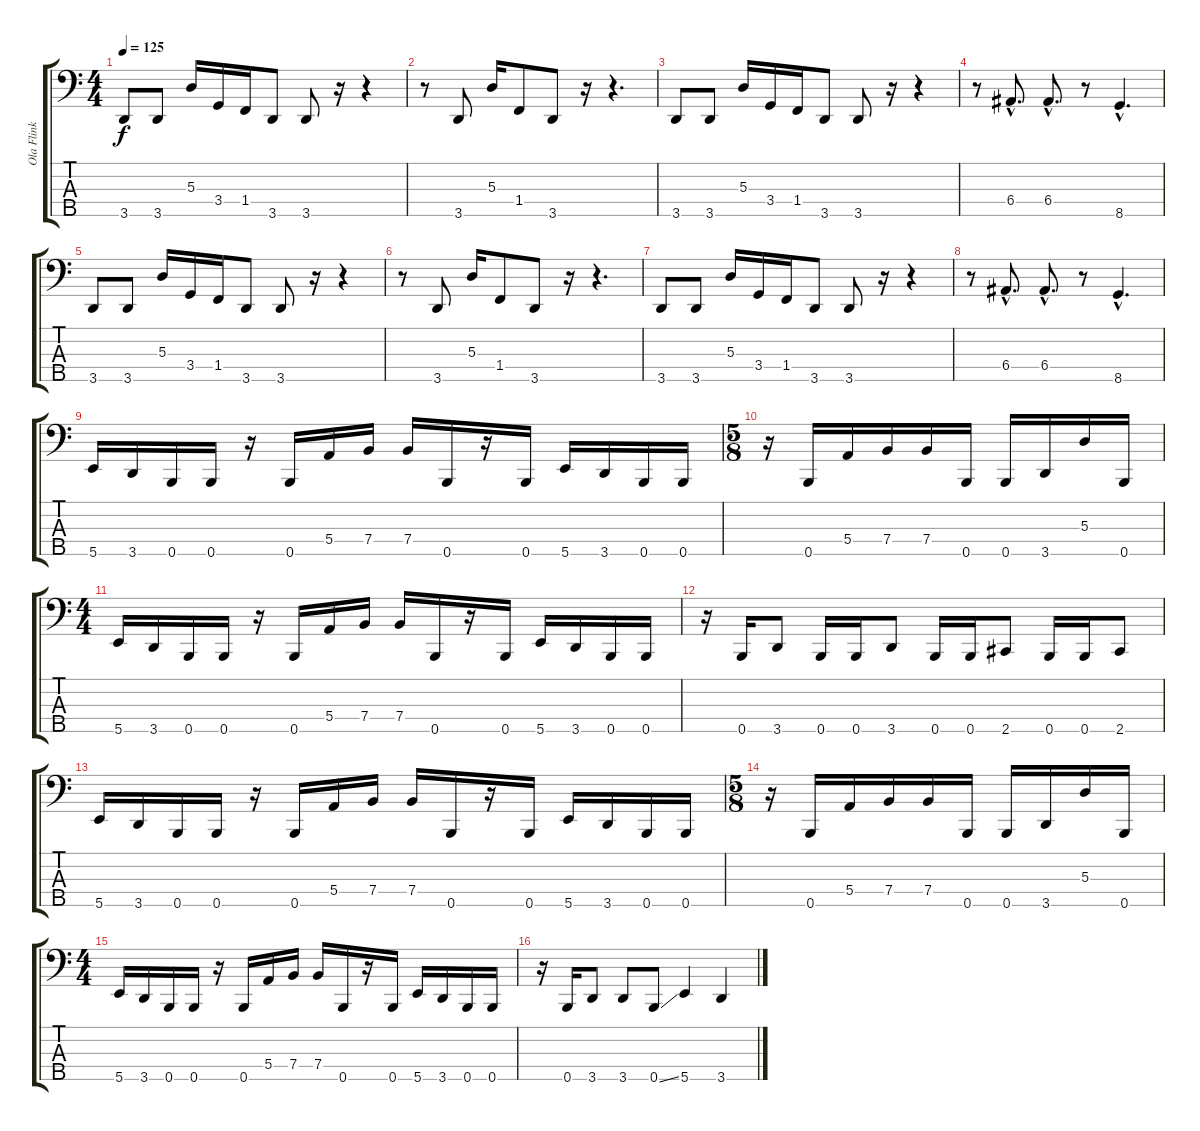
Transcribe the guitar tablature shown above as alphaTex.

\track ("Ola Flink" "Ola Flink") {instrument electricbasspick}
\staff {score tabs}
\tuning (G2 D2 A1 E1 B0) {hide}
\ts (4 4)
\tempo 125
\clef f4
\ks c
3.5.8{dy f} 3.5.8 5.3.16 3.4.16 1.4.16 3.5.8 3.5.8 r.16 r.4 |
r.8 3.5.8 5.3.16 1.4.8 3.5.8 r.16 r.4{d} |
3.5.8 3.5.8 5.3.16 3.4.16 1.4.16 3.5.8 3.5.8 r.16 r.4 |
r.8 6.4{hac}.8{d} 6.4{hac}.8{d} r.8 8.5{hac}.4{d} |
3.5.8 3.5.8 5.3.16 3.4.16 1.4.16 3.5.8 3.5.8 r.16 r.4 |
r.8 3.5.8 5.3.16 1.4.8 3.5.8 r.16 r.4{d} |
3.5.8 3.5.8 5.3.16 3.4.16 1.4.16 3.5.8 3.5.8 r.16 r.4 |
r.8 6.4{hac}.8{d} 6.4{hac}.8{d} r.8 8.5{hac}.4{d} |
5.5.16 3.5.16 0.5.16 0.5.16 r.16 0.5.16 5.4.16 7.4.16 7.4.16 0.5.16 r.16 0.5.16 5.5.16 3.5.16 0.5.16 0.5.16 |
\ts (5 8)
r.16 0.5.16 5.4.16 7.4.16 7.4.16 0.5.16 0.5.16 3.5.16 5.3.16 0.5.16 |
\ts (4 4)
5.5.16 3.5.16 0.5.16 0.5.16 r.16 0.5.16 5.4.16 7.4.16 7.4.16 0.5.16 r.16 0.5.16 5.5.16 3.5.16 0.5.16 0.5.16 |
r.16 0.5.16 3.5.8 0.5.16 0.5.16 3.5.8 0.5.16 0.5.16 2.5.8 0.5.16 0.5.16 2.5.8 |
5.5.16 3.5.16 0.5.16 0.5.16 r.16 0.5.16 5.4.16 7.4.16 7.4.16 0.5.16 r.16 0.5.16 5.5.16 3.5.16 0.5.16 0.5.16 |
\ts (5 8)
r.16 0.5.16 5.4.16 7.4.16 7.4.16 0.5.16 0.5.16 3.5.16 5.3.16 0.5.16 |
\ts (4 4)
5.5.16 3.5.16 0.5.16 0.5.16 r.16 0.5.16 5.4.16 7.4.16 7.4.16 0.5.16 r.16 0.5.16 5.5.16 3.5.16 0.5.16 0.5.16 |
r.16 0.5.16 3.5.8 3.5.8 0.5{ss}.8 5.5.4 3.5.4
